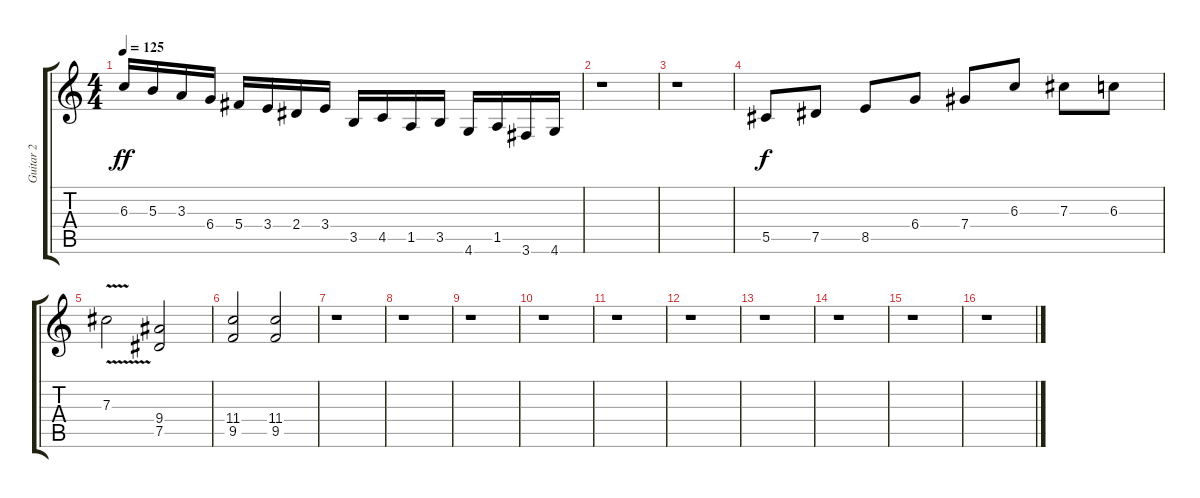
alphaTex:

\track ("Guitar 2" "Guitar 2") {instrument distortionguitar}
\staff {score tabs}
\tuning (Eb4 Bb3 Gb3 Db3 Ab2 Eb2) {hide}
\ts (4 4)
\tempo 125
\clef g2
\ks c
6.3.16{dy ff} 5.3.16 3.3.16 6.4.16 5.4.16 3.4.16 2.4.16 3.4.16 3.5.16 4.5.16 1.5.16 3.5.16 4.6.16 1.5.16 3.6.16 4.6.16 |
r.1 |
r.1 |
5.5.8{dy f} 7.5.8 8.5.8 6.4.8 7.4.8 6.3.8 7.3.8 6.3.8 |
7.3{v}.2 (9.4 7.5).2 |
(11.4 9.5).2 (11.4 9.5).2 |
r.1 |
r.1 |
r.1 |
r.1 |
r.1 |
r.1 |
r.1 |
r.1 |
r.1 |
r.1
